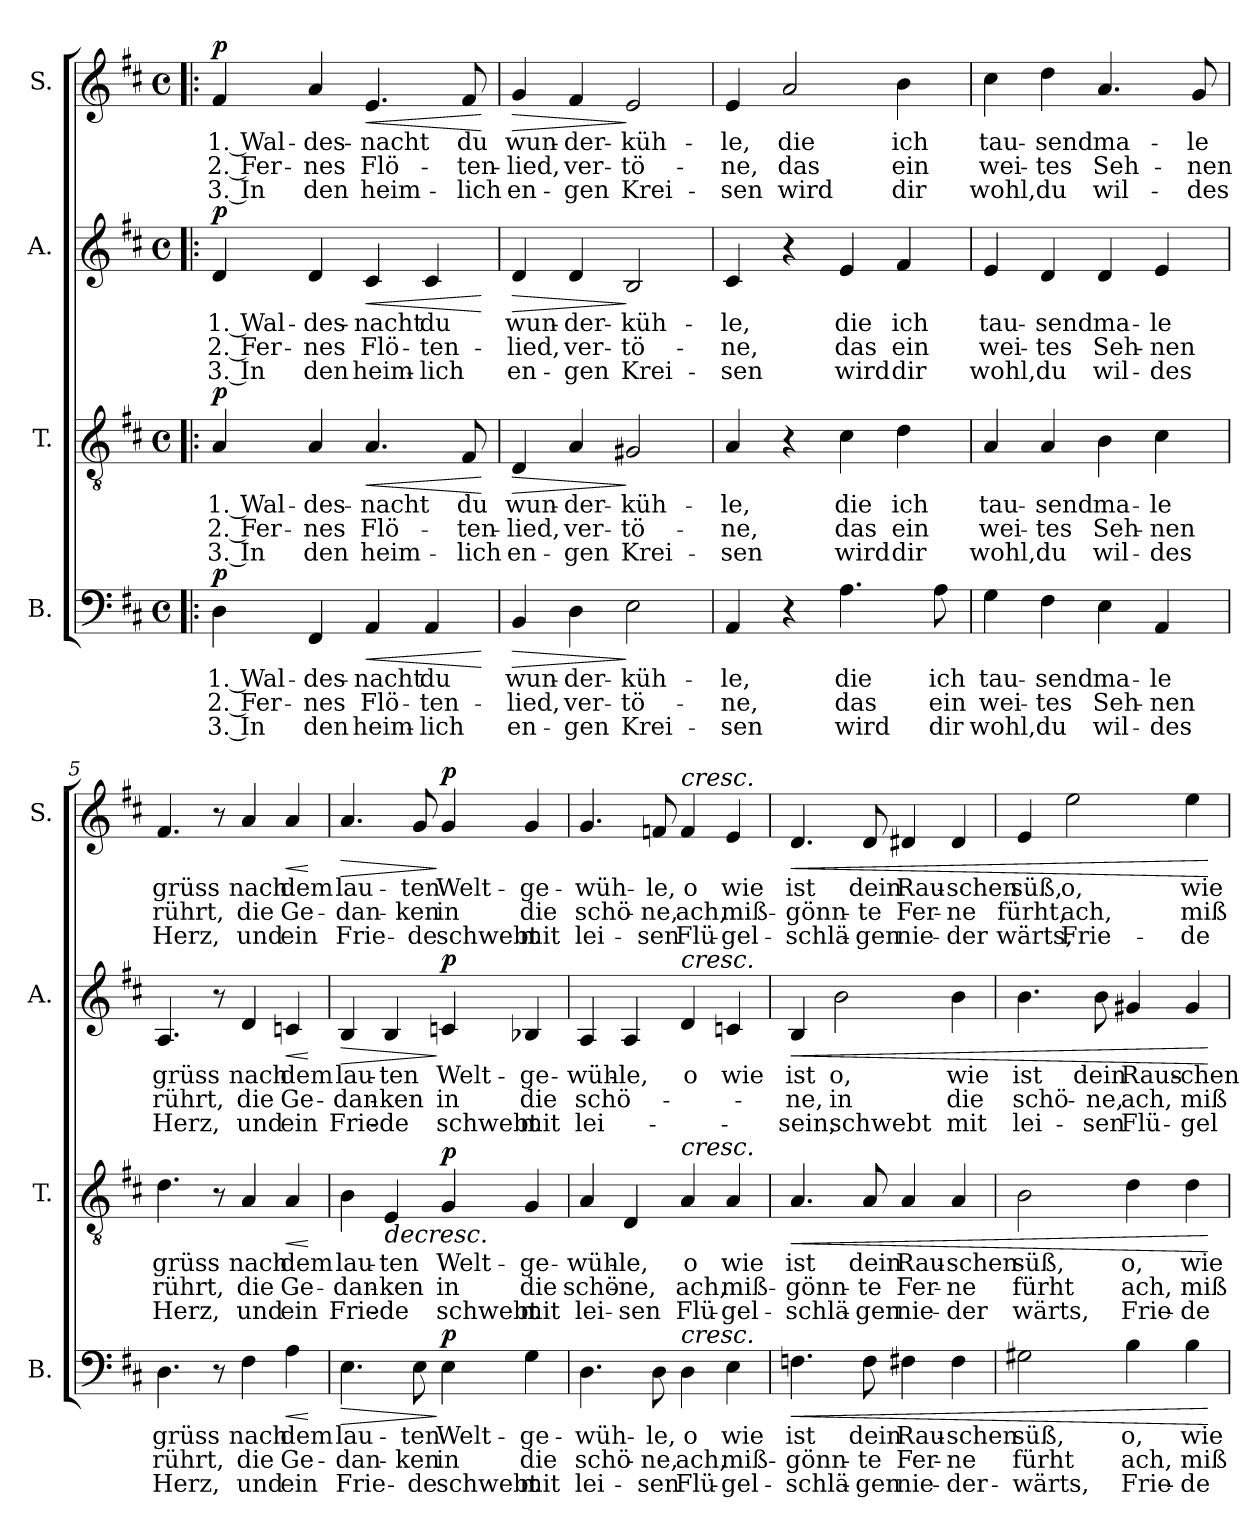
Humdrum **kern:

**kern	**text	**text	**text	**dynam	**kern	**text	**text	**text	**dynam	**kern	**text	**text	**text	**dynam	**kern	**text	**text	**text	**dynam
*part4	*part4	*part4	*part4	*part4	*part3	*part3	*part3	*part3	*part3	*part2	*part2	*part2	*part2	*part2	*part1	*part1	*part1	*part1	*part1
*staff4	*staff4	*staff4	*staff4	*staff4	*staff3	*staff3	*staff3	*staff3	*staff3	*staff2	*staff2	*staff2	*staff2	*staff2	*staff1	*staff1	*staff1	*staff1	*staff1
*I"B.	*	*	*	*	*I"T.	*	*	*	*	*I"A.	*	*	*	*	*I"S.	*	*	*	*
*I'B.	*	*	*	*	*I'T.	*	*	*	*	*I'A.	*	*	*	*	*I'S.	*	*	*	*
*clefF4	*	*	*	*	*clefGv2	*	*	*	*	*clefG2	*	*	*	*	*clefG2	*	*	*	*
*k[f#c#]	*	*	*	*	*k[f#c#]	*	*	*	*	*k[f#c#]	*	*	*	*	*k[f#c#]	*	*	*	*
*M4/4	*	*	*	*	*M4/4	*	*	*	*	*M4/4	*	*	*	*	*M4/4	*	*	*	*
*met(c)	*	*	*	*	*met(c)	*	*	*	*	*met(c)	*	*	*	*	*met(c)	*	*	*	*
*MM80	*	*	*	*	*MM80	*	*	*	*	*MM80	*	*	*	*	*MM80	*	*	*	*
=1!|:	=1!|:	=1!|:	=1!|:	=1!|:	=1!|:	=1!|:	=1!|:	=1!|:	=1!|:	=1!|:	=1!|:	=1!|:	=1!|:	=1!|:	=1!|:	=1!|:	=1!|:	=1!|:	=1!|:
!	!LO:LY:b	!LO:LY:b	!LO:LY:b	!LO:DY:a	!	!LO:LY:b	!LO:LY:b	!LO:LY:b	!LO:DY:a	!	!LO:LY:b	!LO:LY:b	!LO:LY:b	!LO:DY:a	!	!LO:LY:b	!LO:LY:b	!LO:LY:b	!LO:DY:a
4D\	1. Wal-	2. Fer-	3. In	p	4A/	1. Wal-	2. Fer-	3. In	p	4d/	1. Wal-	2. Fer-	3. In	p	4f#/	1. Wal-	2. Fer-	3. In	p
!	!LO:LY:b	!LO:LY:b	!LO:LY:b	!	!	!LO:LY:b	!LO:LY:b	!LO:LY:b	!	!	!LO:LY:b	!LO:LY:b	!LO:LY:b	!	!	!LO:LY:b	!LO:LY:b	!LO:LY:b	!
4FF#/	-des-	-nes	den	.	4A/	-des-	-nes	den	.	4d/	-des-	-nes	den	.	4a/	-des-	-nes	den	.
!	!LO:LY:b	!LO:LY:b	!LO:LY:b	!LO:HP:b	!	!LO:LY:b	!LO:LY:b	!LO:LY:b	!LO:HP:b	!	!LO:LY:b	!LO:LY:b	!LO:LY:b	!LO:HP:b	!	!LO:LY:b	!LO:LY:b	!LO:LY:b	!LO:HP:b
4AA/	-nacht	Flö-	heim-	<	4.A/	-nacht	Flö-	heim-	<	4c#/	-nacht	Flö-	heim-	<	4.e/	-nacht	Flö-	heim-	<
!	!LO:LY:b	!LO:LY:b	!LO:LY:b	!	!	!	!	!	!	!	!LO:LY:b	!LO:LY:b	!LO:LY:b	!	!	!	!	!	!
4AA/	du	-ten-	-lich	.	.	.	.	.	.	4c#/	du	-ten-	-lich	.	.	.	.	.	.
!	!	!	!	!	!	!LO:LY:b	!LO:LY:b	!LO:LY:b	!	!	!	!	!	!	!	!LO:LY:b	!LO:LY:b	!LO:LY:b	!
.	.	.	.	.	8F#/	du	-ten-	-lich	.	.	.	.	.	.	8f#/	du	-ten-	-lich	.
.	.	.	.	[	.	.	.	.	[	.	.	.	.	[	.	.	.	.	[
=2	=2	=2	=2	=2	=2	=2	=2	=2	=2	=2	=2	=2	=2	=2	=2	=2	=2	=2	=2
!	!LO:LY:b	!LO:LY:b	!LO:LY:b	!LO:HP:b	!	!LO:LY:b	!LO:LY:b	!LO:LY:b	!LO:HP:b	!	!LO:LY:b	!LO:LY:b	!LO:LY:b	!LO:HP:b	!	!LO:LY:b	!LO:LY:b	!LO:LY:b	!LO:HP:b
4BB/	wun-	-lied,	en-	>	4D/	wun-	-lied,	en-	>	4d/	wun-	-lied,	en-	>	4g/	wun-	-lied,	en-	>
!	!LO:LY:b	!LO:LY:b	!LO:LY:b	!	!	!LO:LY:b	!LO:LY:b	!LO:LY:b	!	!	!LO:LY:b	!LO:LY:b	!LO:LY:b	!	!	!LO:LY:b	!LO:LY:b	!LO:LY:b	!
4D\	-der-	ver-	-gen	.	4A/	-der-	ver-	-gen	.	4d/	-der-	ver-	-gen	.	4f#/	-der-	ver-	-gen	.
!	!LO:LY:b	!LO:LY:b	!LO:LY:b	!	!	!LO:LY:b	!LO:LY:b	!LO:LY:b	!	!	!LO:LY:b	!LO:LY:b	!LO:LY:b	!	!	!LO:LY:b	!LO:LY:b	!LO:LY:b	!
2E\	-küh-	-tö-	Krei-	]	2G#X/	-küh-	-tö-	Krei-	]	2B/	-küh-	-tö-	Krei-	]	2e/	-küh-	-tö-	Krei-	]
=3	=3	=3	=3	=3	=3	=3	=3	=3	=3	=3	=3	=3	=3	=3	=3	=3	=3	=3	=3
!	!LO:LY:b	!LO:LY:b	!LO:LY:b	!	!	!LO:LY:b	!LO:LY:b	!LO:LY:b	!	!	!LO:LY:b	!LO:LY:b	!LO:LY:b	!	!	!LO:LY:b	!LO:LY:b	!LO:LY:b	!
4AA/	-le,	-ne,	-sen	.	4A/	-le,	-ne,	-sen	.	4c#/	-le,	-ne,	-sen	.	4e/	-le,	-ne,	-sen	.
!	!	!	!	!	!	!	!	!	!	!	!	!	!	!	!	!LO:LY:b	!LO:LY:b	!LO:LY:b	!
4r	.	.	.	.	4r	.	.	.	.	4r	.	.	.	.	2a/	die	das	wird	.
!	!LO:LY:b	!LO:LY:b	!LO:LY:b	!	!	!LO:LY:b	!LO:LY:b	!LO:LY:b	!	!	!LO:LY:b	!LO:LY:b	!LO:LY:b	!	!	!	!	!	!
4.A\	die	das	wird	.	4c#\	die	das	wird	.	4e/	die	das	wird	.	.	.	.	.	.
!	!	!	!	!	!	!LO:LY:b	!LO:LY:b	!LO:LY:b	!	!	!LO:LY:b	!LO:LY:b	!LO:LY:b	!	!	!LO:LY:b	!LO:LY:b	!LO:LY:b	!
.	.	.	.	.	4d\	ich	ein	dir	.	4f#/	ich	ein	dir	.	4b\	ich	ein	dir	.
!	!LO:LY:b	!LO:LY:b	!LO:LY:b	!	!	!	!	!	!	!	!	!	!	!	!	!	!	!	!
8A\	ich	ein	dir	.	.	.	.	.	.	.	.	.	.	.	.	.	.	.	.
=4	=4	=4	=4	=4	=4	=4	=4	=4	=4	=4	=4	=4	=4	=4	=4	=4	=4	=4	=4
!	!LO:LY:b	!LO:LY:b	!LO:LY:b	!	!	!LO:LY:b	!LO:LY:b	!LO:LY:b	!	!	!LO:LY:b	!LO:LY:b	!LO:LY:b	!	!	!LO:LY:b	!LO:LY:b	!LO:LY:b	!
4G\	tau-	wei-	wohl,	.	4A/	tau-	wei-	wohl,	.	4e/	tau-	wei-	wohl,	.	4cc#\	tau-	wei-	wohl,	.
!	!LO:LY:b	!LO:LY:b	!LO:LY:b	!	!	!LO:LY:b	!LO:LY:b	!LO:LY:b	!	!	!LO:LY:b	!LO:LY:b	!LO:LY:b	!	!	!LO:LY:b	!LO:LY:b	!LO:LY:b	!
4F#\	-send	-tes	du	.	4A/	-send	-tes	du	.	4d/	-send	-tes	du	.	4dd\	-send	-tes	du	.
!	!LO:LY:b	!LO:LY:b	!LO:LY:b	!	!	!LO:LY:b	!LO:LY:b	!LO:LY:b	!	!	!LO:LY:b	!LO:LY:b	!LO:LY:b	!	!	!LO:LY:b	!LO:LY:b	!LO:LY:b	!
4E\	ma-	Seh-	wil-	.	4B\	ma-	Seh-	wil-	.	4d/	ma-	Seh-	wil-	.	4.a/	ma-	Seh-	wil-	.
!	!LO:LY:b	!LO:LY:b	!LO:LY:b	!	!	!LO:LY:b	!LO:LY:b	!LO:LY:b	!	!	!LO:LY:b	!LO:LY:b	!LO:LY:b	!	!	!	!	!	!
4AA/	-le	-nen	-des	.	4c#\	-le	-nen	-des	.	4e/	-le	-nen	-des	.	.	.	.	.	.
!	!	!	!	!	!	!	!	!	!	!	!	!	!	!	!	!LO:LY:b	!LO:LY:b	!LO:LY:b	!
.	.	.	.	.	.	.	.	.	.	.	.	.	.	.	8g/	-le	-nen	-des	.
=5	=5	=5	=5	=5	=5	=5	=5	=5	=5	=5	=5	=5	=5	=5	=5	=5	=5	=5	=5
!	!LO:LY:b	!LO:LY:b	!LO:LY:b	!	!	!LO:LY:b	!LO:LY:b	!LO:LY:b	!	!	!LO:LY:b	!LO:LY:b	!LO:LY:b	!	!	!LO:LY:b	!LO:LY:b	!LO:LY:b	!
4.D\	grüss	rührt,	Herz,	.	4.d\	grüss	rührt,	Herz,	.	4.A/	grüss	rührt,	Herz,	.	4.f#/	grüss	rührt,	Herz,	.
8r	.	.	.	.	8r	.	.	.	.	8r	.	.	.	.	8r	.	.	.	.
!	!LO:LY:b	!LO:LY:b	!LO:LY:b	!	!	!LO:LY:b	!LO:LY:b	!LO:LY:b	!	!	!LO:LY:b	!LO:LY:b	!LO:LY:b	!	!	!LO:LY:b	!LO:LY:b	!LO:LY:b	!
4F#\	nach	die	und	.	4A/	nach	die	und	.	4d/	nach	die	und	.	4a/	nach	die	und	.
!	!LO:LY:b	!LO:LY:b	!LO:LY:b	!LO:HP:b	!	!LO:LY:b	!LO:LY:b	!LO:LY:b	!LO:HP:b	!	!LO:LY:b	!LO:LY:b	!LO:LY:b	!LO:HP:b	!	!LO:LY:b	!LO:LY:b	!LO:LY:b	!LO:HP:b
4A\	dem	Ge-	ein	<	4A/	dem	Ge-	ein	<	4cn/	dem	Ge-	ein	<	4a/	dem	Ge-	ein	<
.	.	.	.	[	.	.	.	.	[	.	.	.	.	[	.	.	.	.	[
!!LO:LB:g=z
=6	=6	=6	=6	=6	=6	=6	=6	=6	=6	=6	=6	=6	=6	=6	=6	=6	=6	=6	=6
!	!LO:LY:b	!LO:LY:b	!LO:LY:b	!LO:HP:b	!	!LO:LY:b	!LO:LY:b	!LO:LY:b	!	!	!LO:LY:b	!LO:LY:b	!LO:LY:b	!LO:HP:b	!	!LO:LY:b	!LO:LY:b	!LO:LY:b	!LO:HP:b
4.E\	lau-	-dan-	Frie-	>	4B\	lau-	-dan-	Frie-	.	4B/	lau-	-dan-	Frie-	>	4.a/	lau-	-dan-	Frie-	>
!	!	!	!	!	!	!LO:LY:b	!LO:LY:b	!LO:LY:b	!LO:HP:b	!	!LO:LY:b	!LO:LY:b	!LO:LY:b	!	!	!	!	!	!
.	.	.	.	.	4E/	-ten	-ken	-de	>	4B/	-ten	-ken	-de	.	.	.	.	.	.
!	!LO:LY:b	!LO:LY:b	!LO:LY:b	!	!	!	!	!	!	!	!	!	!	!	!	!LO:LY:b	!LO:LY:b	!LO:LY:b	!
8E\	-ten	-ken	-de	.	.	.	.	.	.	.	.	.	.	.	8g/	-ten	-ken	-de	.
!	!LO:LY:b	!LO:LY:b	!LO:LY:b	!LO:DY:n=1:a	!	!LO:LY:b	!LO:LY:b	!LO:LY:b	!LO:DY:a	!	!LO:LY:b	!LO:LY:b	!LO:LY:b	!LO:DY:n=1:a	!	!LO:LY:b	!LO:LY:b	!LO:LY:b	!LO:DY:n=1:a
4E\	Welt-	in	schwebt	] p	4G/	Welt-	in	schwebt	p	4cn/	Welt-	in	schwebt	] p	4g/	Welt-	in	schwebt	] p
!	!LO:LY:b	!LO:LY:b	!LO:LY:b	!	!	!LO:LY:b	!LO:LY:b	!LO:LY:b	!	!	!LO:LY:b	!LO:LY:b	!LO:LY:b	!	!	!LO:LY:b	!LO:LY:b	!LO:LY:b	!
4G\	-ge-	die	mit	.	4G/	-ge-	die	mit	.	4B-X/	-ge-	die	mit	.	4g/	-ge-	die	mit	.
.	.	.	.	.	.	.	.	.	]	.	.	.	.	.	.	.	.	.	.
=7	=7	=7	=7	=7	=7	=7	=7	=7	=7	=7	=7	=7	=7	=7	=7	=7	=7	=7	=7
!	!LO:LY:b	!LO:LY:b	!LO:LY:b	!	!	!LO:LY:b	!LO:LY:b	!LO:LY:b	!	!	!LO:LY:b	!LO:LY:b	!LO:LY:b	!	!	!LO:LY:b	!LO:LY:b	!LO:LY:b	!
4.D\	-wüh-	schö-	lei-	.	4A/	-wüh-	schö-	lei-	.	4A/	-wüh-	schö-	lei-	.	4.g/	-wüh-	schö-	lei-	.
!	!	!	!	!	!	!LO:LY:b	!LO:LY:b	!LO:LY:b	!	!	!LO:LY:b	!	!	!	!	!	!	!	!
.	.	.	.	.	4D/	-le,	-ne,	-sen	.	4A/	-le,	.	.	.	.	.	.	.	.
!	!LO:LY:b	!LO:LY:b	!LO:LY:b	!	!	!	!	!	!	!	!	!	!	!	!	!LO:LY:b	!LO:LY:b	!LO:LY:b	!
8D\	-le,	-ne,	-sen	.	.	.	.	.	.	.	.	.	.	.	8fn/	-le,	-ne,	-sen	.
!	!	!	!	!	!	!	!	!	!	!	!	!	!	!	!LO:TX:a:i:t=cresc.	!	!	!	!
!	!	!	!	!	!	!	!	!	!	!LO:TX:a:i:t=cresc.	!	!	!	!	!	!	!	!	!
!	!	!	!	!	!LO:TX:a:i:t=cresc.	!	!	!	!	!	!	!	!	!	!	!	!	!	!
!LO:TX:a:i:t=cresc.	!	!	!	!	!	!	!	!	!	!	!	!	!	!	!	!	!	!	!
!	!LO:LY:b	!LO:LY:b	!LO:LY:b	!	!	!LO:LY:b	!LO:LY:b	!LO:LY:b	!	!	!LO:LY:b	!	!	!	!	!LO:LY:b	!LO:LY:b	!LO:LY:b	!
4D\	o	ach,	Flü-	.	4A/	o	ach,	Flü-	.	4d/	o	.	.	.	4f/	o	ach,	Flü-	.
!	!LO:LY:b	!LO:LY:b	!LO:LY:b	!	!	!LO:LY:b	!LO:LY:b	!LO:LY:b	!	!	!LO:LY:b	!	!	!	!	!LO:LY:b	!LO:LY:b	!LO:LY:b	!
4E\	wie	miß-	-gel-	.	4A/	wie	miß-	-gel-	.	4cn/	wie	.	.	.	4e/	wie	miß-	-gel-	.
=8	=8	=8	=8	=8	=8	=8	=8	=8	=8	=8	=8	=8	=8	=8	=8	=8	=8	=8	=8
!	!LO:LY:b	!LO:LY:b	!LO:LY:b	!LO:HP:b	!	!LO:LY:b	!LO:LY:b	!LO:LY:b	!LO:HP:b	!	!LO:LY:b	!LO:LY:b	!LO:LY:b	!LO:HP:b	!	!LO:LY:b	!LO:LY:b	!LO:LY:b	!LO:HP:b
4.Fn\	ist	-gönn-	-schlä-	<	4.A/	ist	-gönn-	-schlä-	<	4B/	ist	-ne,	-sein,	<	4.d/	ist	-gönn-	-schlä-	<
!	!	!	!	!	!	!	!	!	!	!	!LO:LY:b	!LO:LY:b	!LO:LY:b	!	!	!	!	!	!
.	.	.	.	.	.	.	.	.	.	2b\	o,	in	schwebt	.	.	.	.	.	.
!	!LO:LY:b	!LO:LY:b	!LO:LY:b	!	!	!LO:LY:b	!LO:LY:b	!LO:LY:b	!	!	!	!	!	!	!	!LO:LY:b	!LO:LY:b	!LO:LY:b	!
8F\	dein	-te	-gen	.	8A/	dein	-te	-gen	.	.	.	.	.	.	8d/	dein	-te	-gen	.
!	!LO:LY:b	!LO:LY:b	!LO:LY:b	!	!	!LO:LY:b	!LO:LY:b	!LO:LY:b	!	!	!	!	!	!	!	!LO:LY:b	!LO:LY:b	!LO:LY:b	!
4F#X\	Rau-	Fer-	nie-	.	4A/	Rau-	Fer-	nie-	.	.	.	.	.	.	4d#X/	Rau-	Fer-	nie-	.
!	!LO:LY:b	!LO:LY:b	!LO:LY:b	!	!	!LO:LY:b	!LO:LY:b	!LO:LY:b	!	!	!LO:LY:b	!LO:LY:b	!LO:LY:b	!	!	!LO:LY:b	!LO:LY:b	!LO:LY:b	!
4F#\	-schen	-ne	-der-	.	4A/	-schen	-ne	-der	.	4b\	wie	die	mit	.	4d#/	-schen	-ne	-der	.
=9	=9	=9	=9	=9	=9	=9	=9	=9	=9	=9	=9	=9	=9	=9	=9	=9	=9	=9	=9
!	!LO:LY:b	!LO:LY:b	!LO:LY:b	!	!	!LO:LY:b	!LO:LY:b	!LO:LY:b	!	!	!LO:LY:b	!LO:LY:b	!LO:LY:b	!	!	!LO:LY:b	!LO:LY:b	!LO:LY:b	!
2G#X\	süß,	fürht	-wärts,	.	2B\	süß,	fürht	wärts,	.	4.b\	ist	schö-	lei-	.	4e/	süß,	fürht,	wärts,	.
!	!	!	!	!	!	!	!	!	!	!	!	!	!	!	!	!LO:LY:b	!LO:LY:b	!LO:LY:b	!
.	.	.	.	.	.	.	.	.	.	.	.	.	.	.	2ee\	o,	ach,	Frie-	.
!	!	!	!	!	!	!	!	!	!	!	!LO:LY:b	!LO:LY:b	!LO:LY:b	!	!	!	!	!	!
.	.	.	.	.	.	.	.	.	.	8b\	dein	-ne,	-sen	.	.	.	.	.	.
!	!LO:LY:b	!LO:LY:b	!LO:LY:b	!	!	!LO:LY:b	!LO:LY:b	!LO:LY:b	!	!	!LO:LY:b	!LO:LY:b	!LO:LY:b	!	!	!	!	!	!
4B\	o,	ach,	Frie-	.	4d\	o,	ach,	Frie-	.	4g#X/	Raus-	ach,	Flü-	.	.	.	.	.	.
!	!LO:LY:b	!LO:LY:b	!LO:LY:b	!	!	!LO:LY:b	!LO:LY:b	!LO:LY:b	!	!	!LO:LY:b	!LO:LY:b	!LO:LY:b	!	!	!LO:LY:b	!LO:LY:b	!LO:LY:b	!
4B\	wie	miß-	-de	.	4d\	wie	miß-	-de	.	4g#/	-chen	miß-	-gel-	.	4ee\	wie	miß-	-de	.
.	.	.	.	[	.	.	.	.	[	.	.	.	.	[	.	.	.	.	[
=	=	=	=	=	=	=	=	=	=	=	=	=	=	=	=	=	=	=	=
*-	*-	*-	*-	*-	*-	*-	*-	*-	*-	*-	*-	*-	*-	*-	*-	*-	*-	*-	*-
